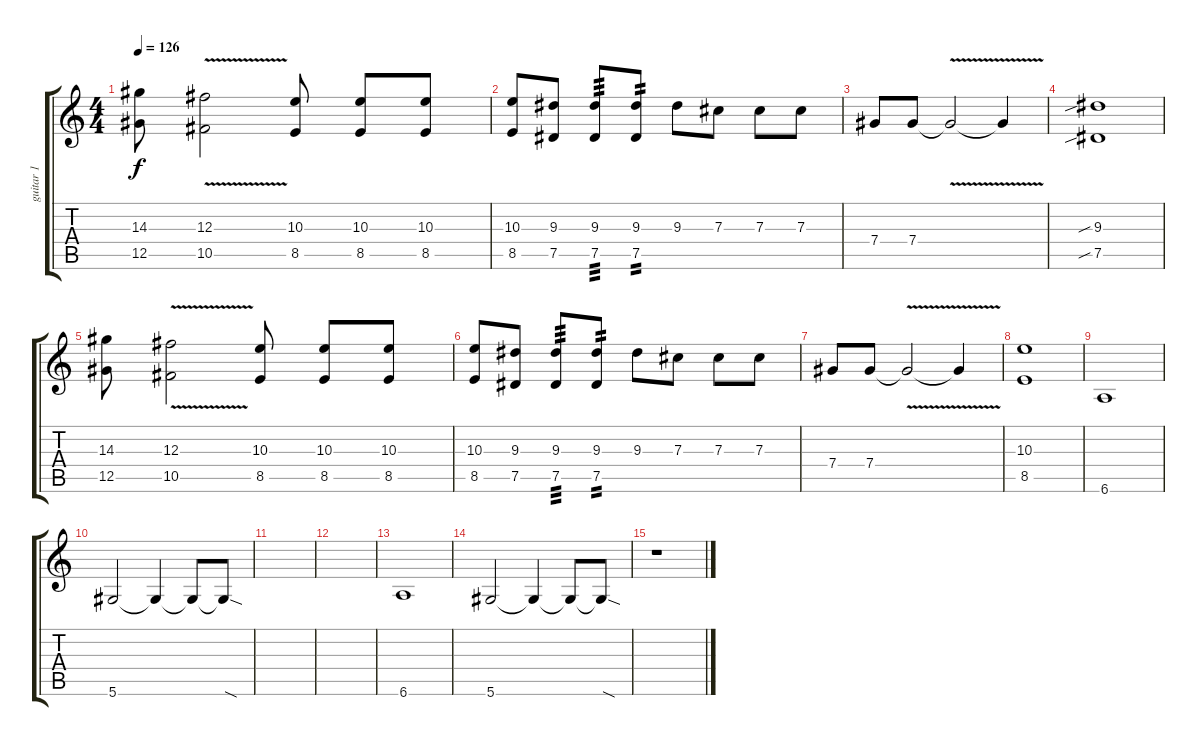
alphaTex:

\track ("guitar 1" "guitar 1") {instrument overdrivenguitar}
\staff {score tabs}
\tuning (Eb4 Bb3 Gb3 Db3 Ab2 Eb2) {hide}
\ts (4 4)
\tempo 126
\clef g2
\ks c
(14.3 12.5).8{dy f} (12.3{v} 10.5{v}).2 (10.3 8.5).8 (10.3 8.5).8 (10.3 8.5).8 |
(10.3 8.5).8 (9.3 7.5).8 (9.3 7.5).8{tp 3} (9.3 7.5).8{tp 2} 9.3.8 7.3.8 7.3.8 7.3.8 |
7.4.8 7.4.8 7.4{v t}.2 7.4{t}.4 |
(9.3{sib} 7.5{sib}).1 |
(14.3 12.5).8 (12.3{v} 10.5{v}).2 (10.3 8.5).8 (10.3 8.5).8 (10.3 8.5).8 |
(10.3 8.5).8 (9.3 7.5).8 (9.3 7.5).8{tp 3} (9.3 7.5).8{tp 2} 9.3.8 7.3.8 7.3.8 7.3.8 |
7.4.8 7.4.8 7.4{v t}.2 7.4{t}.4 |
(10.3 8.5).1 |
6.6.1 |
5.6.2 5.6{t}.4 5.6{t}.8 5.6{sod t}.8 |
|
|
6.6.1 |
5.6.2 5.6{t}.4 5.6{t}.8 5.6{sod t}.8 |
r.1
